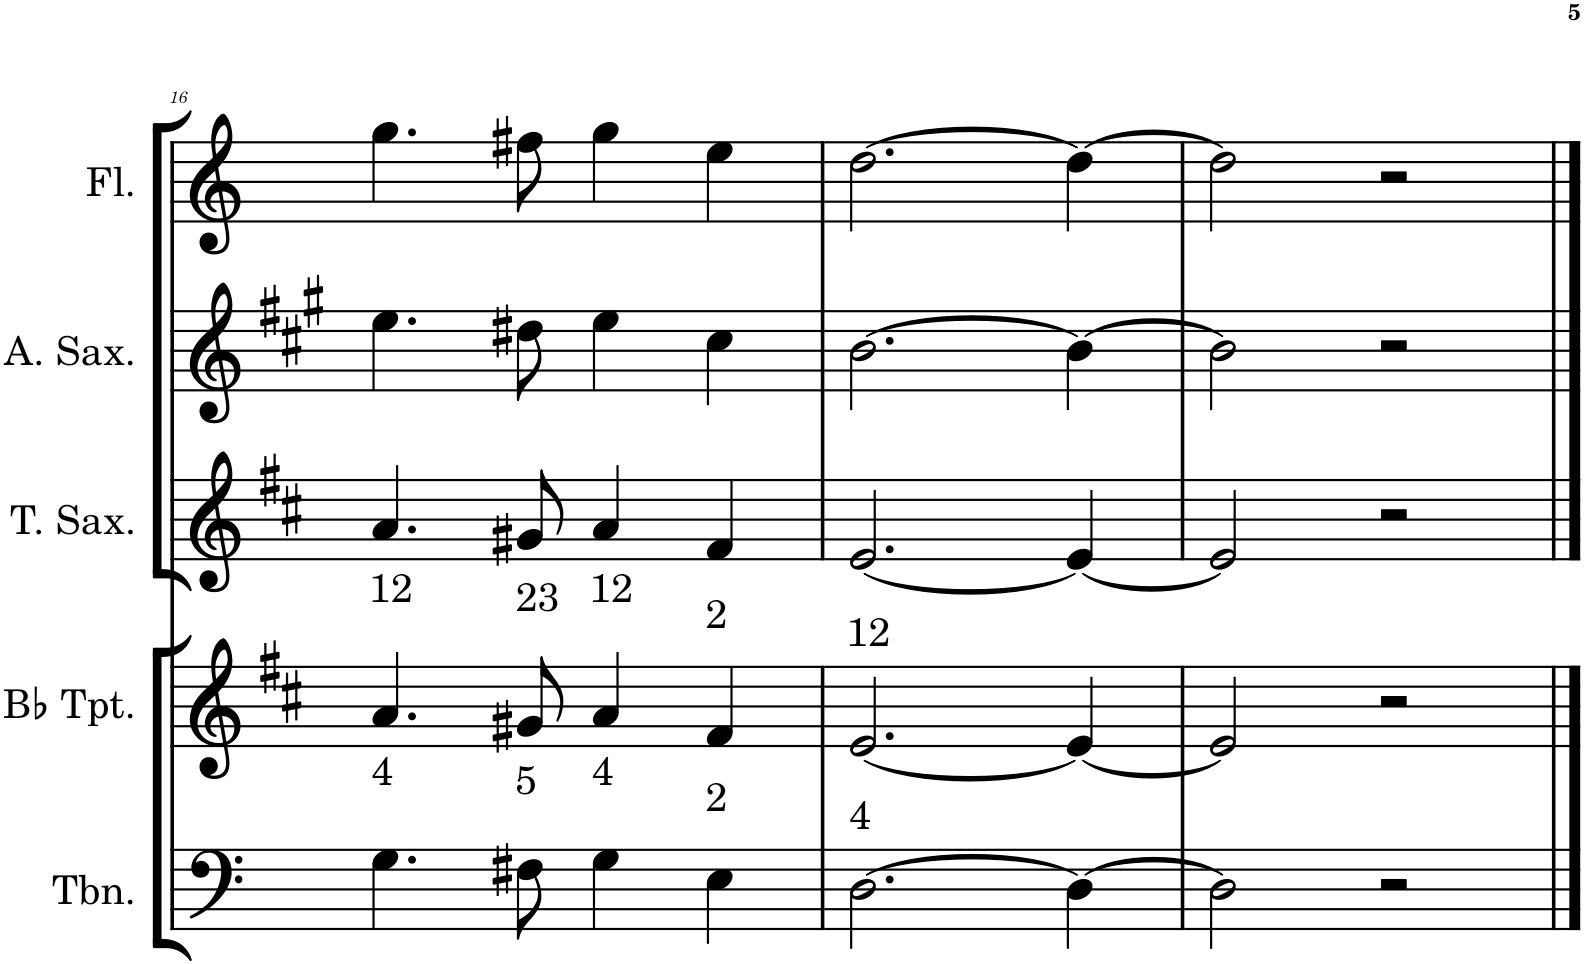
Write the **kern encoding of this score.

**kern	**kern	**kern	**kern	**kern
*part5	*part4	*part3	*part2	*part1
*staff5	*staff4	*staff3	*staff2	*staff1
*I"Trombone	*I"Bb Trumpet	*I"Tenor Saxophone	*I"Alto Saxophone	*I"Flute
*I'Tbn.	*I'Bb Tpt.	*I'T. Sax.	*I'A. Sax.	*I'Fl.
!!LO:PB:g=z
*clefF4	*clefG2	*clefG2	*clefG2	*clefG2
*	*Trd1c2	*Trd8c14	*Trd5c9	*
*k[]	*k[f#c#]	*k[f#c#]	*k[f#c#g#]	*k[]
*M4/4	*M4/4	*M4/4	*M4/4	*M4/4
=16	=16	=16	=16	=16
!	!LO:TX:a:t=12	!	!	!
!LO:TX:a:t=4	!	!	!	!
4.G\	4.a/	4.a/	4.ee\	4.gg\
!	!LO:TX:a:t=23	!	!	!
!LO:TX:a:t=5	!	!	!	!
8F#X\	8g#X/	8g#X/	8dd#X\	8ff#X\
!	!LO:TX:a:t=12	!	!	!
!LO:TX:a:t=4	!	!	!	!
4G\	4a/	4a/	4ee\	4gg\
!	!LO:TX:a:t=2	!	!	!
!LO:TX:a:t=2	!	!	!	!
4E\	4f#/	4f#/	4cc#\	4ee\
=17	=17	=17	=17	=17
!	!LO:TX:a:t=12	!	!	!
!LO:TX:a:t=4	!	!	!	!
[2.D\	[2.e/	[2.e/	[2.b\	[2.dd\
4D\_	4e/_	4e/_	4b\_	4dd\_
=18	=18	=18	=18	=18
2D\]	2e/]	2e/]	2b\]	2dd\]
2r	2r	2r	2r	2r
==	==	==	==	==
*-	*-	*-	*-	*-
